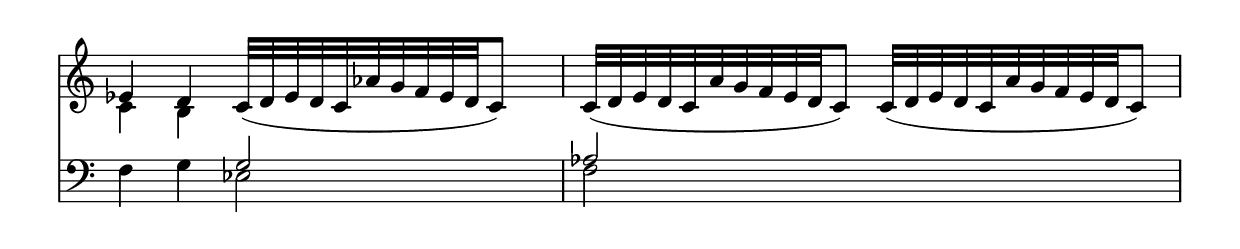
\version "2.6.3"
\include "english.ly"

\score {
\relative c' { <<
  \new Staff { <<
  \time 4/4
    { \cadenzaOn \autoBeamOff ef4 d4 c32_([ d32 ef32 d32 c32 af'32 g32 f32 ef32 d32 c8]) s32 s32 \bar "|" c32_([d32 ef32 d32 c32 af'32 g32 f32 ef32 d32 c8]) c32_([ d32 ef32 d32 c32 af'32 g32 f32 ef32 d32 c8]) \bar "|" } \\
    {\cadenzaOn c4 b4 s4 s4 | s2 s4. }
  >> }

  \new Staff { <<
  \clef bass
    { \cadenzaOn \stemDown f4 g4 \stemUp g2 | af2 s4. } \\
    { \cadenzaOn s4 s4 \stemDown ef2 | f2 s4. }
  >> }
>> }

  \midi { \tempo 4 = 92}
  \layout {
    indent = 0.0\cm
    \context {
      \Score
       \remove Bar_number_engraver
      }     
    \context {
       \Staff \remove Time_signature_engraver
    }
  }
}
